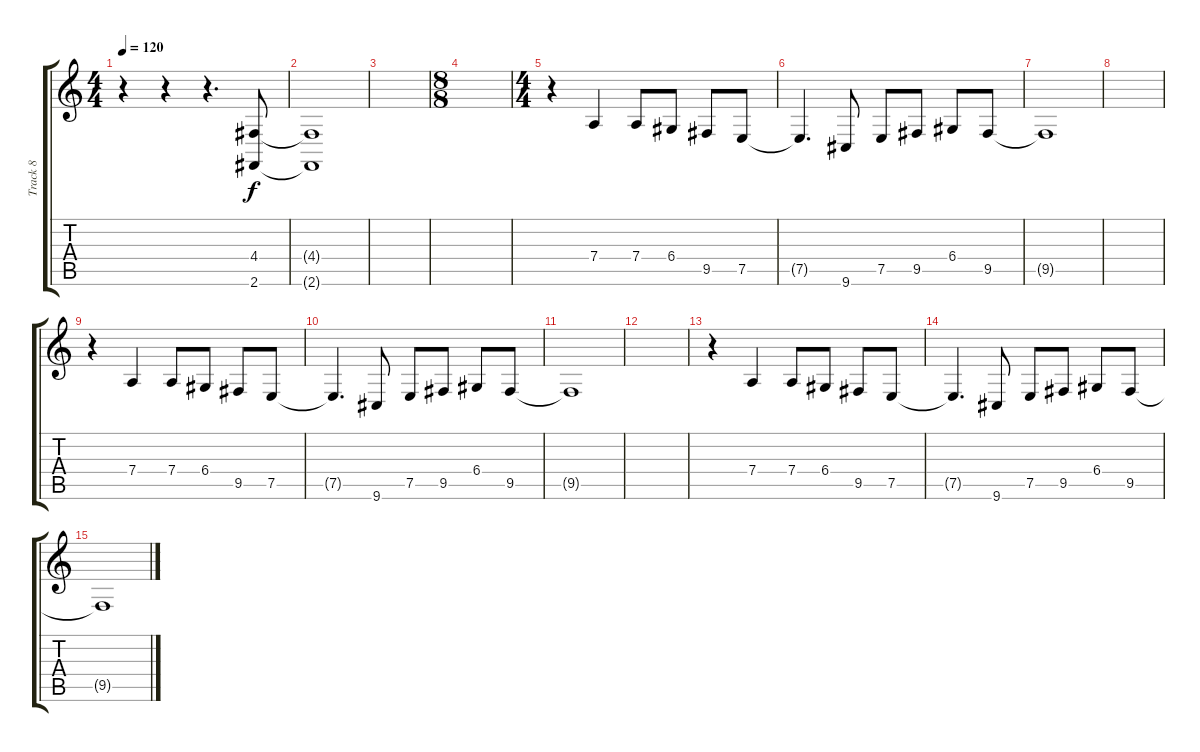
\track ("Track 8" "Track 8") {instrument brightacousticpiano}
\staff {score tabs}
\tuning (E4 B3 G3 D3 A2 E2) {hide}
\ts (4 4)
\tempo 120
\clef g2
\ks c
r.4{dy f} r.4 r.4{d} (4.4 2.6).8 |
(4.4{t} 2.6{t}).1 |
|
\ts (8 8)
|
\ts (4 4)
r.4 7.4.4 7.4.8 6.4.8 9.5.8 7.5.8 |
7.5{t}.4{d} 9.6.8 7.5.8 9.5.8 6.4.8 9.5.8 |
9.5{t}.1 |
|
r.4 7.4.4 7.4.8 6.4.8 9.5.8 7.5.8 |
7.5{t}.4{d} 9.6.8 7.5.8 9.5.8 6.4.8 9.5.8 |
9.5{t}.1 |
|
r.4 7.4.4 7.4.8 6.4.8 9.5.8 7.5.8 |
7.5{t}.4{d} 9.6.8 7.5.8 9.5.8 6.4.8 9.5.8 |
9.5{t}.1
